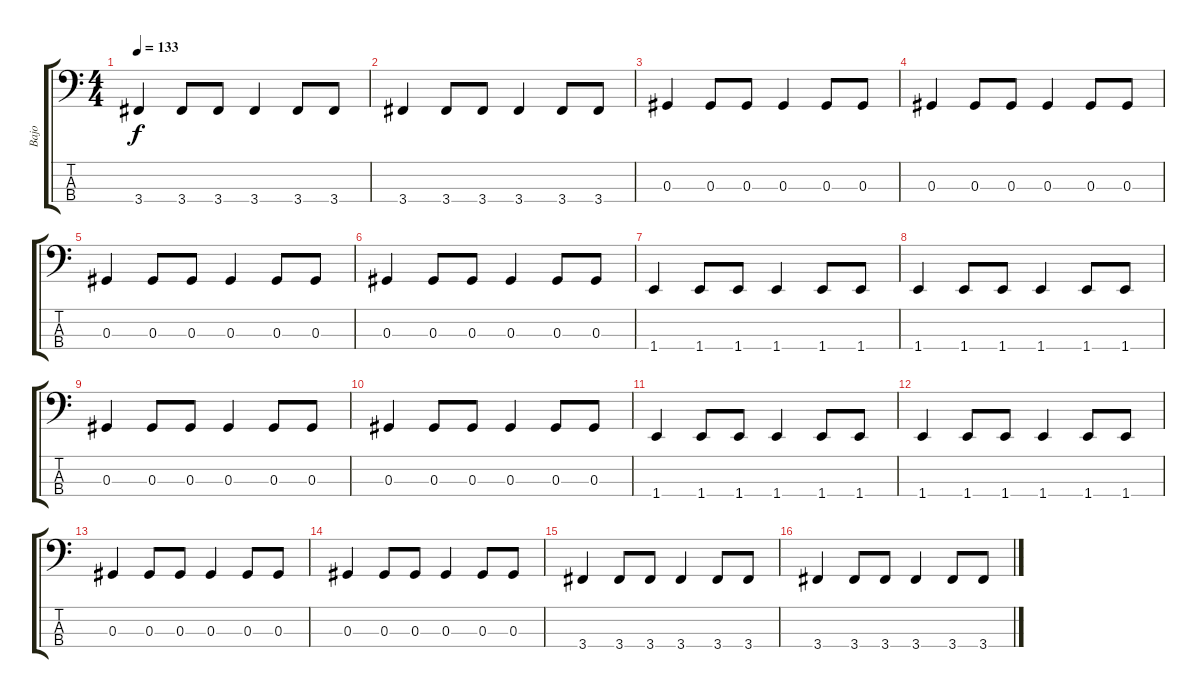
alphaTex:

\track ("Bajo" "Bajo") {instrument electricbassfinger}
\staff {score tabs}
\tuning (Gb2 Db2 Ab1 Eb1) {hide}
\ts (4 4)
\tempo 133
\clef f4
\ks c
3.4.4{dy f} 3.4.8 3.4.8 3.4.4 3.4.8 3.4.8 |
3.4.4 3.4.8 3.4.8 3.4.4 3.4.8 3.4.8 |
0.3.4 0.3.8 0.3.8 0.3.4 0.3.8 0.3.8 |
0.3.4 0.3.8 0.3.8 0.3.4 0.3.8 0.3.8 |
0.3.4 0.3.8 0.3.8 0.3.4 0.3.8 0.3.8 |
0.3.4 0.3.8 0.3.8 0.3.4 0.3.8 0.3.8 |
1.4.4 1.4.8 1.4.8 1.4.4 1.4.8 1.4.8 |
1.4.4 1.4.8 1.4.8 1.4.4 1.4.8 1.4.8 |
0.3.4 0.3.8 0.3.8 0.3.4 0.3.8 0.3.8 |
0.3.4 0.3.8 0.3.8 0.3.4 0.3.8 0.3.8 |
1.4.4 1.4.8 1.4.8 1.4.4 1.4.8 1.4.8 |
1.4.4 1.4.8 1.4.8 1.4.4 1.4.8 1.4.8 |
0.3.4 0.3.8 0.3.8 0.3.4 0.3.8 0.3.8 |
0.3.4 0.3.8 0.3.8 0.3.4 0.3.8 0.3.8 |
3.4.4 3.4.8 3.4.8 3.4.4 3.4.8 3.4.8 |
3.4.4 3.4.8 3.4.8 3.4.4 3.4.8 3.4.8
